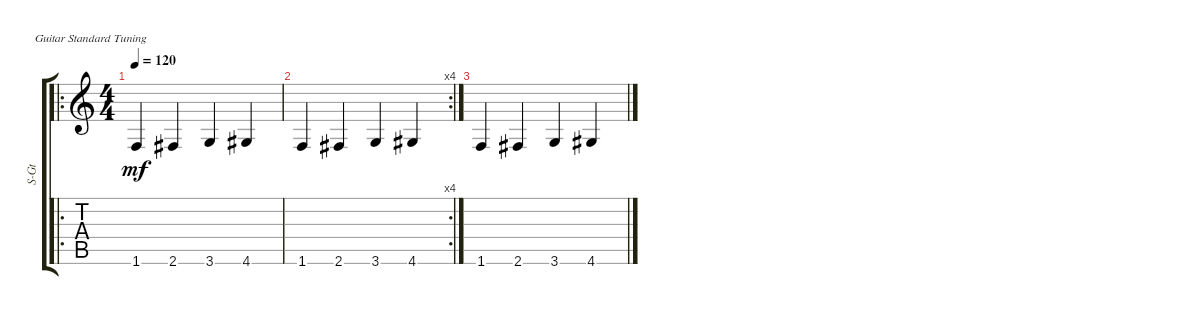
\bracketExtendMode groupsimilarinstruments
\otherSystemsTrackNameOrientation horizontal
\track ("Steel Guitar" "S-Gt") {instrument acousticguitarsteel}
\staff {score tabs}
\tuning (E4 B3 G3 D3 A2 E2)
\ro
\ts (4 4)
\beaming (8 2 2 2 2)
\tempo 120
\clef g2
\ks c
1.6.4{dy mf instrument acousticguitarsteel beam Up} 2.6{acc #}.4{beam Up} 3.6.4{beam Up} 4.6{acc #}.4{beam Up} |
\rc 4
1.6.4{beam Up} 2.6{acc #}.4{beam Up} 3.6.4{beam Up} 4.6{acc #}.4{beam Up} |
1.6.4{beam Up} 2.6{acc #}.4{beam Up} 3.6.4{beam Up} 4.6{acc #}.4{beam Up}
